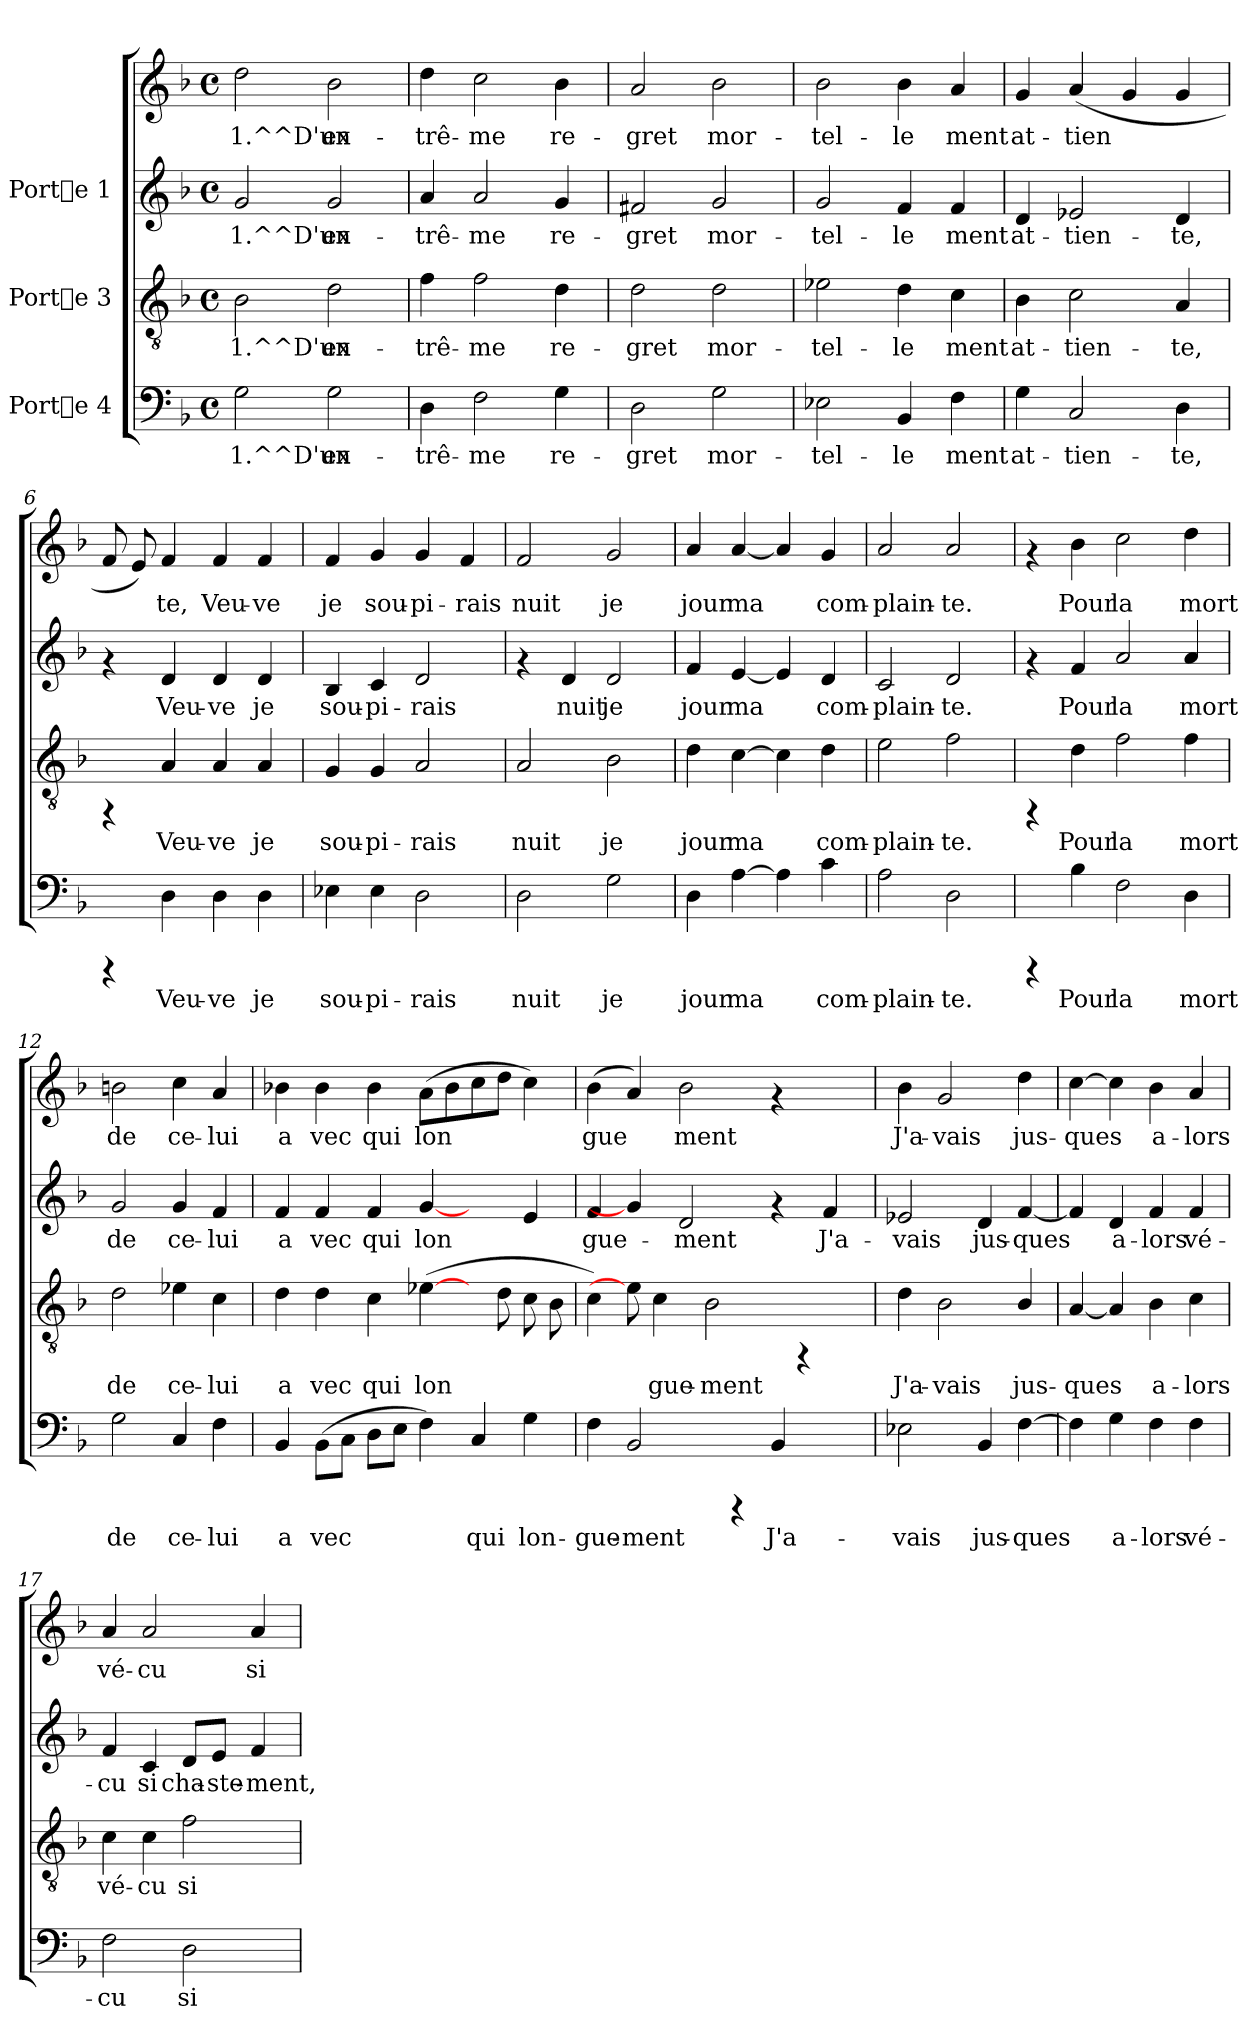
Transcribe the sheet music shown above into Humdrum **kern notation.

**kern	**text	**kern	**text	**kern	**text	**kern	**text
*part3	*part3	*part2	*part2	*part1	*part1	*part1	*part1
*staff4	*staff4	*staff3	*staff3	*staff2	*staff2	*staff1	*staff1
*I"Porte 4	*	*I"Porte 3	*	*I"Porte 1	*	*	*
!!LO:PB:g=z
*stria5	*	*stria5	*	*stria5	*	*stria5	*
*clefF4	*	*clefGv2	*	*clefG2	*	*clefG2	*
*k[b-]	*	*k[b-]	*	*k[b-]	*	*k[b-]	*
*F:	*	*F:	*	*F:	*	*F:	*
*M4/4	*	*M4/4	*	*M4/4	*	*M4/4	*
*met(c)	*	*met(c)	*	*met(c)	*	*met(c)	*
*MM228	*	*MM228	*	*MM228	*	*MM228	*
=1	=1	=1	=1	=1	=1	=1	=1
!	!LO:LY:b:cj	!	!LO:LY:b:cj	!	!LO:LY:b:cj	!	!LO:LY:b:cj
2G\	1.^^D'un	2B-\	1.^^D'un	2g/	-1.^^D'un	2dd\	1.^^D'un
!	!LO:LY:b:cj	!	!LO:LY:b:cj	!	!LO:LY:b:cj	!	!LO:LY:b:cj
2G\	ex-	2d\	ex-	2g/	ex-	2b-\	ex-
=2	=2	=2	=2	=2	=2	=2	=2
!	!LO:LY:b:cj	!	!LO:LY:b:cj	!	!LO:LY:b:cj	!	!LO:LY:b:cj
4D\	-trê-	4f\	-trê-	4a/	-trê-	4dd\	-trê-
!	!LO:LY:b:cj	!	!LO:LY:b:cj	!	!LO:LY:b:cj	!	!LO:LY:b:cj
2F\	-me	2f\	-me	2a/	-me	2cc\	-me
!	!LO:LY:b:cj	!	!LO:LY:b:cj	!	!LO:LY:b:cj	!	!LO:LY:b:cj
4G\	re-	4d\	re-	4g/	re-	4b-\	re-
=3	=3	=3	=3	=3	=3	=3	=3
!	!LO:LY:b:cj	!	!LO:LY:b:cj	!	!LO:LY:b:cj	!	!LO:LY:b:cj
2D\	-gret	2d\	-gret	2f#X/	-gret	2a/	-gret
!	!LO:LY:b:cj	!	!LO:LY:b:cj	!	!LO:LY:b:cj	!	!LO:LY:b:cj
2G\	mor-	2d\	mor-	2g/	mor-	2b-\	mor-
=4	=4	=4	=4	=4	=4	=4	=4
!	!LO:LY:b:cj	!	!LO:LY:b:cj	!	!LO:LY:b:cj	!	!LO:LY:b:cj
2E-X\	-tel-	2e-X\	-tel-	2g/	tel-	2b-\	-tel-
!	!LO:LY:b:cj	!	!LO:LY:b:cj	!	!LO:LY:b:cj	!	!LO:LY:b:cj
4BB-/	-le	4d\	-le	4f/	-le	4b-\	-le
!	!LO:LY:b:cj	!	!LO:LY:b:cj	!	!LO:LY:b:cj	!	!LO:LY:b:cj
4F\	ment	4c\	ment	4f/	ment	4a/	ment
!!LO:LB:g=z
=5	=5	=5	=5	=5	=5	=5	=5
!	!LO:LY:b:cj	!	!LO:LY:b:cj	!	!LO:LY:b:cj	!	!LO:LY:b:cj
4G\	at-	4B-\	at-	4d/	-at-	4g/	at-
!	!LO:LY:b:cj	!	!LO:LY:b:cj	!	!LO:LY:b:cj	!	!LO:LY:b:cj
2C/	-tien-	2c\	-tien-	2e-X/	-tien-	(<4a/	-tien-
!	!	!	!	!	!	!	!LO:LY:b:cj
.	.	.	.	.	.	4g/	--
!	!LO:LY:b:cj	!	!LO:LY:b:cj	!	!LO:LY:b:cj	!	!LO:LY:b:cj
4D\	-te,	4A/	-te,	4d/	-te,	4g/	--
=6	=6	=6	=6	=6	=6	=6	=6
!	!	!	!	!	!	!	!LO:LY:b:cj
4rCCC	.	4rFF	.	4rf	.	8f/	.
!	!	!	!	!	!	!	!LO:LY:b:cj
.	.	.	.	.	.	8e/)	.
!	!LO:LY:b:cj	!	!LO:LY:b:cj	!	!LO:LY:b:cj	!	!LO:LY:b:cj
4D\	Veu-	4A/	Veu-	4d/	Veu-	4f/	te,
!	!LO:LY:b:cj	!	!LO:LY:b:cj	!	!LO:LY:b:cj	!	!LO:LY:b:cj
4D\	-ve	4A/	-ve	4d/	-ve	4f/	Veu-
!	!LO:LY:b:cj	!	!LO:LY:b:cj	!	!LO:LY:b:cj	!	!LO:LY:b:cj
4D\	je	4A/	je	4d/	je	4f/	-ve
=7	=7	=7	=7	=7	=7	=7	=7
!	!LO:LY:b:cj	!	!LO:LY:b:cj	!	!LO:LY:b:cj	!	!LO:LY:b:cj
4E-X\	sou-	4G/	sou-	4B-/	sou-	4f/	je
!	!LO:LY:b:cj	!	!LO:LY:b:cj	!	!LO:LY:b:cj	!	!LO:LY:b:cj
4E-\	-pi-	4G/	-pi-	4c/	-pi-	4g/	sou-
!	!LO:LY:b:cj	!	!LO:LY:b:cj	!	!LO:LY:b:cj	!	!LO:LY:b:cj
2D\	-rais	2A/	-rais	2d/	-rais	4g/	-pi-
!	!	!	!	!	!	!	!LO:LY:b:cj
.	.	.	.	.	.	4f/	-rais
=8	=8	=8	=8	=8	=8	=8	=8
!	!LO:LY:b:cj	!	!LO:LY:b:cj	!	!	!	!LO:LY:b:cj
2D\	nuit	2A/	nuit	4rf	.	2f/	nuit
!	!	!	!	!	!LO:LY:b:cj	!	!
.	.	.	.	4d/	nuit	.	.
!	!LO:LY:b:cj	!	!LO:LY:b:cj	!	!LO:LY:b:cj	!	!LO:LY:b:cj
2G\	je	2B-\	je	2d/	je	2g/	je
!!LO:LB:g=z
=9	=9	=9	=9	=9	=9	=9	=9
!	!LO:LY:b:cj	!	!LO:LY:b:cj	!	!LO:LY:b:cj	!	!LO:LY:b:cj
4D\	jour	4d\	jour	4f/	-jour	4a/	jour
!	!LO:LY:b:cj	!	!LO:LY:b:cj	!	!LO:LY:b:cj	!	!LO:LY:b:cj
[>4A\	ma-	[>4c\	ma-	[<4e/	ma-	[<4a/	ma-
!	!LO:LY:b:cj	!	!LO:LY:b:cj	!	!LO:LY:b:cj	!	!LO:LY:b:cj
4A\]	-	4c\]	-	4e/]	-	4a/]	-
!	!LO:LY:b:cj	!	!LO:LY:b:cj	!	!LO:LY:b:cj	!	!LO:LY:b:cj
4c\	com-	4d\	com-	4d/	com-	4g/	com-
=10	=10	=10	=10	=10	=10	=10	=10
!	!LO:LY:b:cj	!	!LO:LY:b:cj	!	!LO:LY:b:cj	!	!LO:LY:b:cj
2A\	-plain-	2e\	-plain-	2c/	plain-	2a/	-plain-
!	!LO:LY:b:cj	!	!LO:LY:b:cj	!	!LO:LY:b:cj	!	!LO:LY:b:cj
2D\	-te.	2f\	-te.	2d/	-te.	2a/	-te.
=11	=11	=11	=11	=11	=11	=11	=11
4rCCC	.	4rFF	.	4rf	.	4rf	.
!	!LO:LY:b:cj	!	!LO:LY:b:cj	!	!LO:LY:b:cj	!	!LO:LY:b:cj
4B-\	Pour	4d\	Pour	4f/	Pour	4b-\	Pour
!	!LO:LY:b:cj	!	!LO:LY:b:cj	!	!LO:LY:b:cj	!	!LO:LY:b:cj
2F\	la	2f\	la	2a/	la	2cc\	la
!	!LO:LY:b:cj	!	!LO:LY:b:cj	!	!LO:LY:b:cj	!	!LO:LY:b:cj
4D\	mort	4f\	mort	4a/	mort	4dd\	mort
=12	=12	=12	=12	=12	=12	=12	=12
!	!LO:LY:b:cj	!	!LO:LY:b:cj	!	!LO:LY:b:cj	!	!LO:LY:b:cj
2G\	de	2d\	de	2g/	de	2bn\	de
!	!LO:LY:b:cj	!	!LO:LY:b:cj	!	!LO:LY:b:cj	!	!LO:LY:b:cj
4C/	ce-	4e-X\	ce-	4g/	ce-	4cc\	ce-
!	!LO:LY:b:cj	!	!LO:LY:b:cj	!	!LO:LY:b:cj	!	!LO:LY:b:cj
4F\	-lui	4c\	-lui	4f/	-lui	4a/	-lui
!!LO:PB:g=z
=13	=13	=13	=13	=13	=13	=13	=13
!	!LO:LY:b:cj	!	!LO:LY:b:cj	!	!LO:LY:b:cj	!	!LO:LY:b:cj
4BB-/	a	4d\	a	4f/	-a	4b-X\	a
!	!LO:LY:b:cj	!	!LO:LY:b:cj	!	!LO:LY:b:cj	!	!LO:LY:b:cj
(>8BB-\L	vec	4d\	vec	4f/	vec	4b-\	vec
!	!LO:LY:b:cj	!	!	!	!	!	!
8C\J	.	.	.	.	.	.	.
!	!LO:LY:b:cj	!	!LO:LY:b:cj	!	!LO:LY:b:cj	!	!LO:LY:b:cj
8D\L	.	4c\	qui	4f/	qui	4b-\	qui
!	!LO:LY:b:cj	!	!	!	!	!	!
8E\J	.	.	.	.	.	.	.
!	!LO:LY:b:cj	!	!LO:LY:b:cj	!	!LO:LY:b:cj	!	!LO:LY:b:cj
4F\)	.	(>[4e-X\	lon-	[4g/	lon-	(>8a\L	lon-
!	!	!	!	!	!	!	!LO:LY:b:cj
.	.	.	.	.	.	8b-\	--
!	!LO:LY:b:cj	!	!	!	!	!	!LO:LY:b:cj
4C/	qui	8ryy	.	4ryy	.	8cc\	--
!	!	!	!LO:LY:b:cj	!	!	!	!LO:LY:b:cj
.	.	8d\	--	.	.	8dd\J	--
!	!LO:LY:b:cj	!	!LO:LY:b:cj	!	!LO:LY:b:cj	!	!LO:LY:b:cj
4G\	lon-	8c\	--	4e/	--	4cc\)	--
!	!	!	!LO:LY:b:cj	!	!	!	!
.	.	8B-\	--	.	.	.	.
=14	=14	=14	=14	=14	=14	=14	=14
!	!LO:LY:b:cj	!	!	!	!LO:LY:b:cj	!	!LO:LY:b:cj
4F\	-gue-	4c\)	.	4f/	gue-	(>4b-\	-gue-
!	!LO:LY:b:cj	!	!	!	!	!	!LO:LY:b:cj
2BB-/	-ment	8e-\]	.	4g/]	.	4a/)	-
!	!	!	!LO:LY:b:cj	!	!	!	!
.	.	4c\	-gue-	.	.	.	.
!	!	!	!	!	!LO:LY:b:cj	!	!LO:LY:b:cj
.	.	.	.	2d/	-ment	2b-\	ment
!	!	!	!LO:LY:b:cj	!	!	!	!
.	.	2B-\	-ment	.	.	.	.
4rCCC	.	.	.	.	.	.	.
!	!LO:LY:b:cj	!	!	!	!	!	!
4BB-/	J'a-	.	.	4rf	.	4rf	.
.	.	4rFF	.	.	.	.	.
!	!	!	!	!	!LO:LY:b:cj	!	!
4ryy	.	.	.	4f/	J'a-	4ryy	.
.	.	8ryy	.	.	.	.	.
=15	=15	=15	=15	=15	=15	=15	=15
!	!LO:LY:b:cj	!	!LO:LY:b:cj	!	!LO:LY:b:cj	!	!LO:LY:b:cj
2E-X\	-vais	4d\	J'a-	2e-X/	-vais	4b-\	-J'a-
!	!	!	!LO:LY:b:cj	!	!	!	!LO:LY:b:cj
.	.	2B-\	-vais	.	.	2g/	-vais
!	!LO:LY:b:cj	!	!	!	!LO:LY:b:cj	!	!
4BB-/	jus-	.	.	4d/	jus-	.	.
!	!LO:LY:b:cj	!	!LO:LY:b:cj	!	!LO:LY:b:cj	!	!LO:LY:b:cj
[>4F\	-ques	4B-/	jus-	[<4f/	-ques	4dd\	jus-
!!LO:LB:g=z
=16	=16	=16	=16	=16	=16	=16	=16
!	!LO:LY:b:cj	!	!LO:LY:b:cj	!	!LO:LY:b:cj	!	!LO:LY:b:cj
4F\]	.	[<4A/	-ques	4f/]	.	[>4cc\	ques
!	!LO:LY:b:cj	!	!LO:LY:b:cj	!	!LO:LY:b:cj	!	!LO:LY:b:cj
4G\	a-	4A/]	.	4d/	a-	4cc\]	.
!	!LO:LY:b:cj	!	!LO:LY:b:cj	!	!LO:LY:b:cj	!	!LO:LY:b:cj
4F\	-lors	4B-\	a-	4f/	-lors	4b-\	a-
!	!LO:LY:b:cj	!	!LO:LY:b:cj	!	!LO:LY:b:cj	!	!LO:LY:b:cj
4F\	vé-	4c\	-lors	4f/	vé-	4a/	-lors
=17	=17	=17	=17	=17	=17	=17	=17
!	!LO:LY:b:cj	!	!LO:LY:b:cj	!	!LO:LY:b:cj	!	!LO:LY:b:cj
2F\	-cu	4c\	vé-	4f/	cu	4a/	-vé-
!	!	!	!LO:LY:b:cj	!	!LO:LY:b:cj	!	!LO:LY:b:cj
.	.	4c\	-cu	4c/	si	2a/	-cu
!	!LO:LY:b:cj	!	!LO:LY:b:cj	!	!LO:LY:b:cj	!	!
2D\	si	2f\	si	8d/L	cha-	.	.
!	!	!	!	!	!LO:LY:b:cj	!	!
.	.	.	.	8e/J	-ste-	.	.
!	!	!	!	!	!LO:LY:b:cj	!	!LO:LY:b:cj
.	.	.	.	4f/	-ment,	4a/	si
=	=	=	=	=	=	=	=
*-	*-	*-	*-	*-	*-	*-	*-
